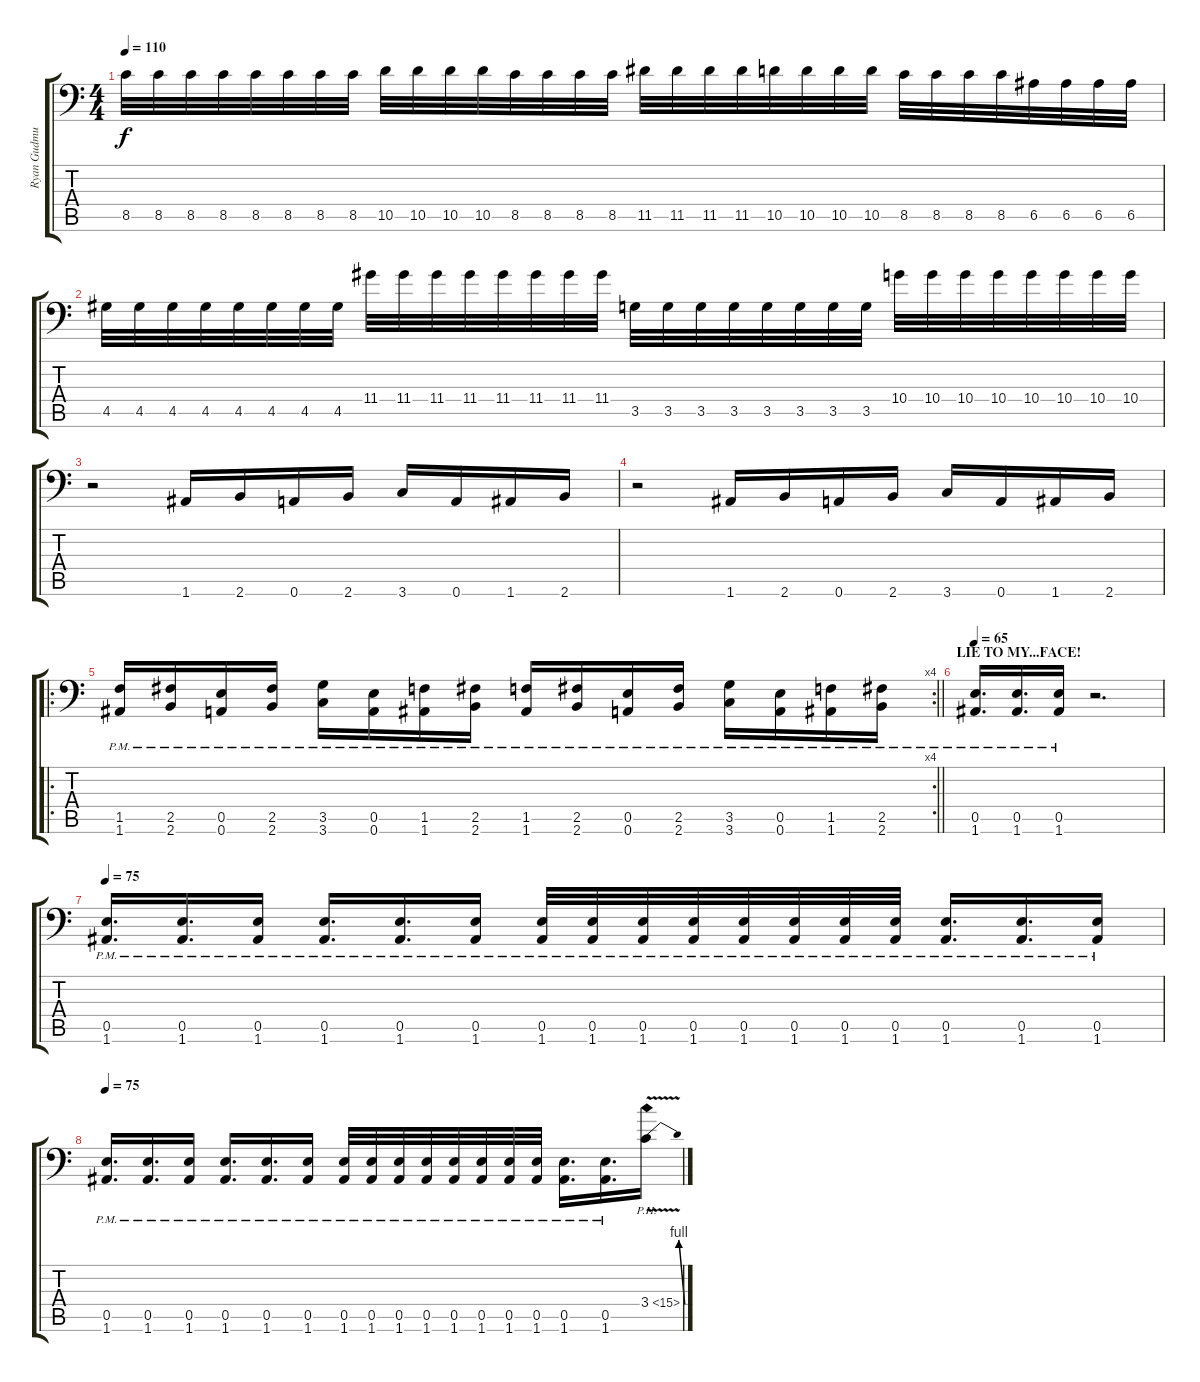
\track ("Ryan Gudmunds" "Ryan Gudmu") {instrument distortionguitar}
\staff {score tabs}
\tuning (B3 Gb3 D3 A2 E2 A1) {hide}
\ts (4 4)
\tempo 110
\clef f4
\ks c
8.5.32{dy f} 8.5.32 8.5.32 8.5.32 8.5.32 8.5.32 8.5.32 8.5.32 10.5.32 10.5.32 10.5.32 10.5.32 8.5.32 8.5.32 8.5.32 8.5.32 11.5.32 11.5.32 11.5.32 11.5.32 10.5.32 10.5.32 10.5.32 10.5.32 8.5.32 8.5.32 8.5.32 8.5.32 6.5.32 6.5.32 6.5.32 6.5.32 |
4.5.32 4.5.32 4.5.32 4.5.32 4.5.32 4.5.32 4.5.32 4.5.32 11.4.32 11.4.32 11.4.32 11.4.32 11.4.32 11.4.32 11.4.32 11.4.32 3.5.32 3.5.32 3.5.32 3.5.32 3.5.32 3.5.32 3.5.32 3.5.32 10.4.32 10.4.32 10.4.32 10.4.32 10.4.32 10.4.32 10.4.32 10.4.32 |
r.2 1.6.16 2.6.16 0.6.16 2.6.16 3.6.16 0.6.16 1.6.16 2.6.16 |
r.2 1.6.16 2.6.16 0.6.16 2.6.16 3.6.16 0.6.16 1.6.16 2.6.16 |
\ro
\rc 4
\barLineRight lightlight
(1.5{pm} 1.6{pm}).16 (2.5{pm} 2.6{pm}).16 (0.5{pm} 0.6{pm}).16 (2.5{pm} 2.6{pm}).16 (3.5{pm} 3.6{pm}).16 (0.5{pm} 0.6{pm}).16 (1.5{pm} 1.6{pm}).16 (2.5{pm} 2.6{pm}).16 (1.5{pm} 1.6{pm}).16 (2.5{pm} 2.6{pm}).16 (0.5{pm} 0.6{pm}).16 (2.5{pm} 2.6{pm}).16 (3.5{pm} 3.6{pm}).16 (0.5{pm} 0.6{pm}).16 (1.5{pm} 1.6{pm}).16 (2.5{pm} 2.6{pm}).16 |
\section ("" "LIE TO MY...FACE!")
\tempo 65
(0.5{pm} 1.6{pm}).16{d} (0.5{pm} 1.6{pm}).16{d} (0.5{pm} 1.6{pm}).16 r.2{d} |
\tempo 65
\tempo 75
(0.5{pm} 1.6{pm}).16{d} (0.5{pm} 1.6{pm}).16{d} (0.5{pm} 1.6{pm}).16 (0.5{pm} 1.6{pm}).16{d} (0.5{pm} 1.6{pm}).16{d} (0.5{pm} 1.6{pm}).16 (0.5{pm} 1.6{pm}).32 (0.5{pm} 1.6{pm}).32 (0.5{pm} 1.6{pm}).32 (0.5{pm} 1.6{pm}).32 (0.5{pm} 1.6{pm}).32 (0.5{pm} 1.6{pm}).32 (0.5{pm} 1.6{pm}).32 (0.5{pm} 1.6{pm}).32 (0.5{pm} 1.6{pm}).16{d} (0.5{pm} 1.6{pm}).16{d} (0.5{pm} 1.6{pm}).16 |
\tempo 75
(0.5{pm} 1.6{pm}).16{d} (0.5{pm} 1.6{pm}).16{d} (0.5{pm} 1.6{pm}).16 (0.5{pm} 1.6{pm}).16{d} (0.5{pm} 1.6{pm}).16{d} (0.5{pm} 1.6{pm}).16 (0.5{pm} 1.6{pm}).32 (0.5{pm} 1.6{pm}).32 (0.5{pm} 1.6{pm}).32 (0.5{pm} 1.6{pm}).32 (0.5{pm} 1.6{pm}).32 (0.5{pm} 1.6{pm}).32 (0.5{pm} 1.6{pm}).32 (0.5{pm} 1.6{pm}).32 (0.5{pm} 1.6{pm}).16{d} (0.5{pm} 1.6{pm}).16{d} 3.4{be (bend 0 0 60 4) ph 12 v}.16
